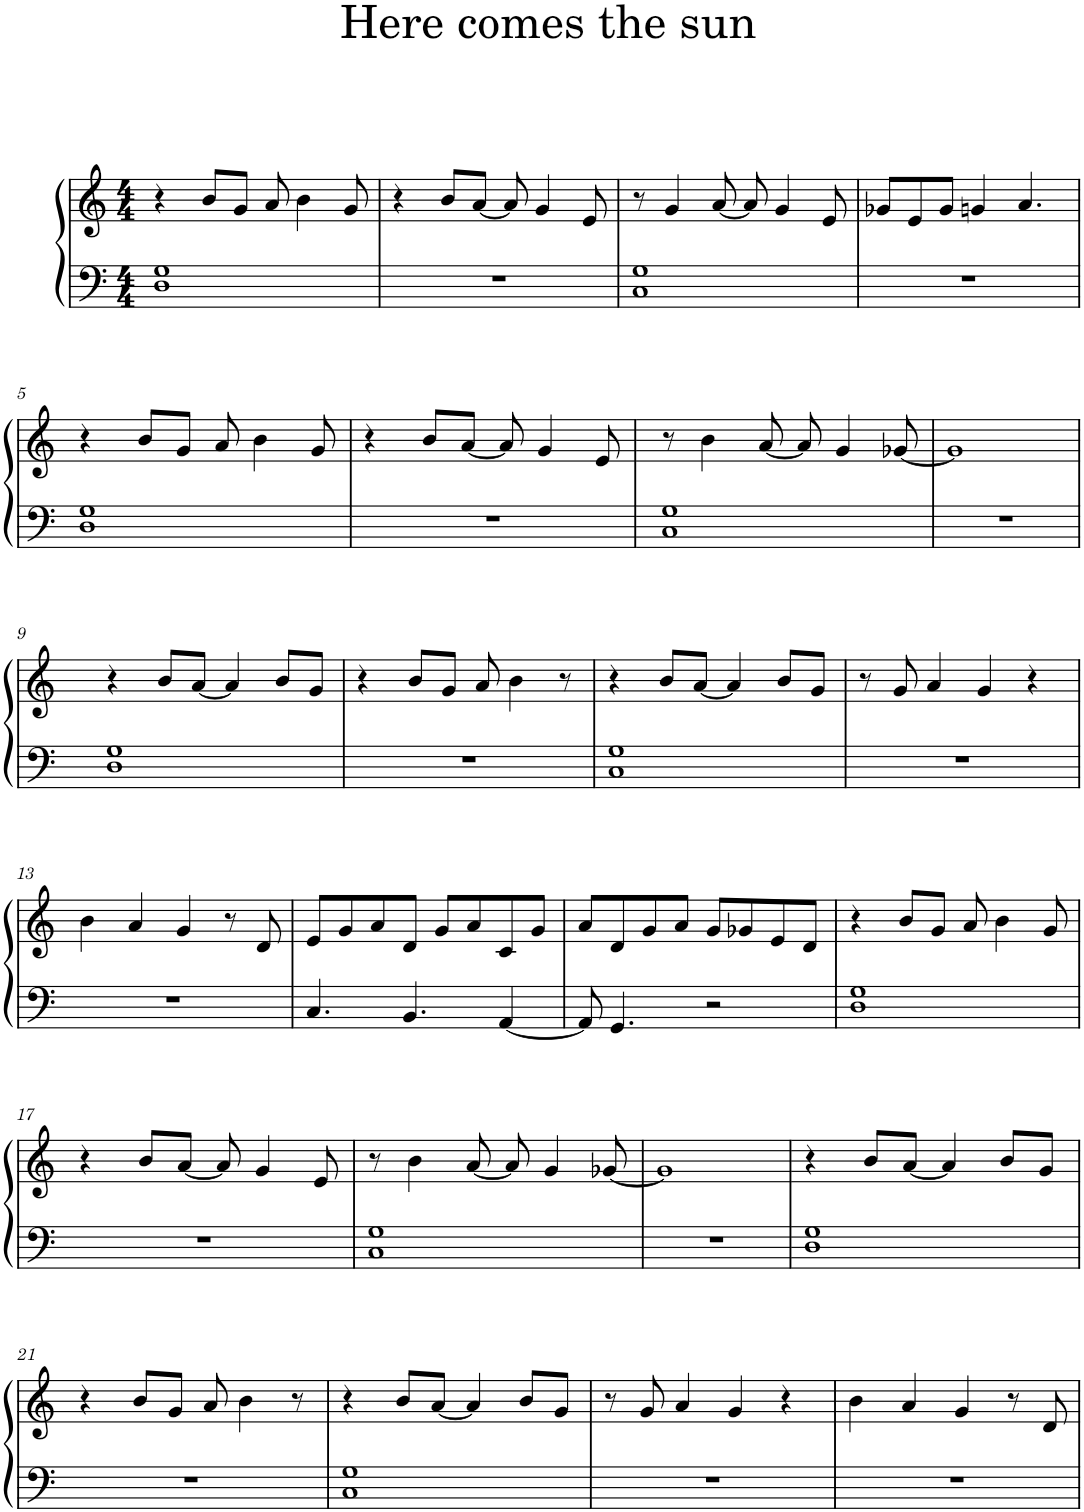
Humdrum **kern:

**kern	**kern
*part1	*part1
*staff2	*staff1
*I"Piano	*
*I'Pno.	*
*clefF4	*clefG2
*k[]	*k[]
*M4/4	*M4/4
=1	=1
1D 1G	4r
.	8b/L
.	8g/J
.	8a/
.	4b\
.	8g/
=2	=2
1r	4r
.	8b/L
.	[8a/J
.	8a/]
.	4g/
.	8e/
=3	=3
1C 1G	8r
.	4g/
.	[8a/
.	8a/]
.	4g/
.	8e/
=4	=4
1r	8g-X/L
.	8e/
.	8g-/J
.	4gn/
.	4.a/
!!LO:LB:g=z
=5	=5
1D 1G	4r
.	8b/L
.	8g/J
.	8a/
.	4b\
.	8g/
=6	=6
1r	4r
.	8b/L
.	[8a/J
.	8a/]
.	4g/
.	8e/
=7	=7
1C 1G	8r
.	4b\
.	[8a/
.	8a/]
.	4g/
.	[8g-X/
=8	=8
1r	1g-]
!!LO:LB:g=z
=9	=9
1D 1G	4r
.	8b/L
.	[8a/J
.	4a/]
.	8b/L
.	8g/J
=10	=10
1r	4r
.	8b/L
.	8g/J
.	8a/
.	4b\
.	8r
=11	=11
1C 1G	4r
.	8b/L
.	[8a/J
.	4a/]
.	8b/L
.	8g/J
=12	=12
1r	8r
.	8g/
.	4a/
.	4g/
.	4r
!!LO:LB:g=z
=13	=13
1r	4b\
.	4a/
.	4g/
.	8r
.	8d/
=14	=14
4.C/	8e/L
.	8g/
.	8a/
4.BB/	8d/J
.	8g/L
.	8a/
[4AA/	8c/
.	8g/J
=15	=15
8AA/]	8a/L
4.GG/	8d/
.	8g/
.	8a/J
2r	8g/L
.	8g-X/
.	8e/
.	8d/J
=16	=16
1D 1G	4r
.	8b/L
.	8g/J
.	8a/
.	4b\
.	8g/
!!LO:LB:g=z
=17	=17
1r	4r
.	8b/L
.	[8a/J
.	8a/]
.	4g/
.	8e/
=18	=18
1C 1G	8r
.	4b\
.	[8a/
.	8a/]
.	4g/
.	[8g-X/
=19	=19
1r	1g-]
=20	=20
1D 1G	4r
.	8b/L
.	[8a/J
.	4a/]
.	8b/L
.	8g/J
!!LO:LB:g=z
=21	=21
1r	4r
.	8b/L
.	8g/J
.	8a/
.	4b\
.	8r
=22	=22
1C 1G	4r
.	8b/L
.	[8a/J
.	4a/]
.	8b/L
.	8g/J
=23	=23
1r	8r
.	8g/
.	4a/
.	4g/
.	4r
=24	=24
1r	4b\
.	4a/
.	4g/
.	8r
.	8d/
=	=
*-	*-
